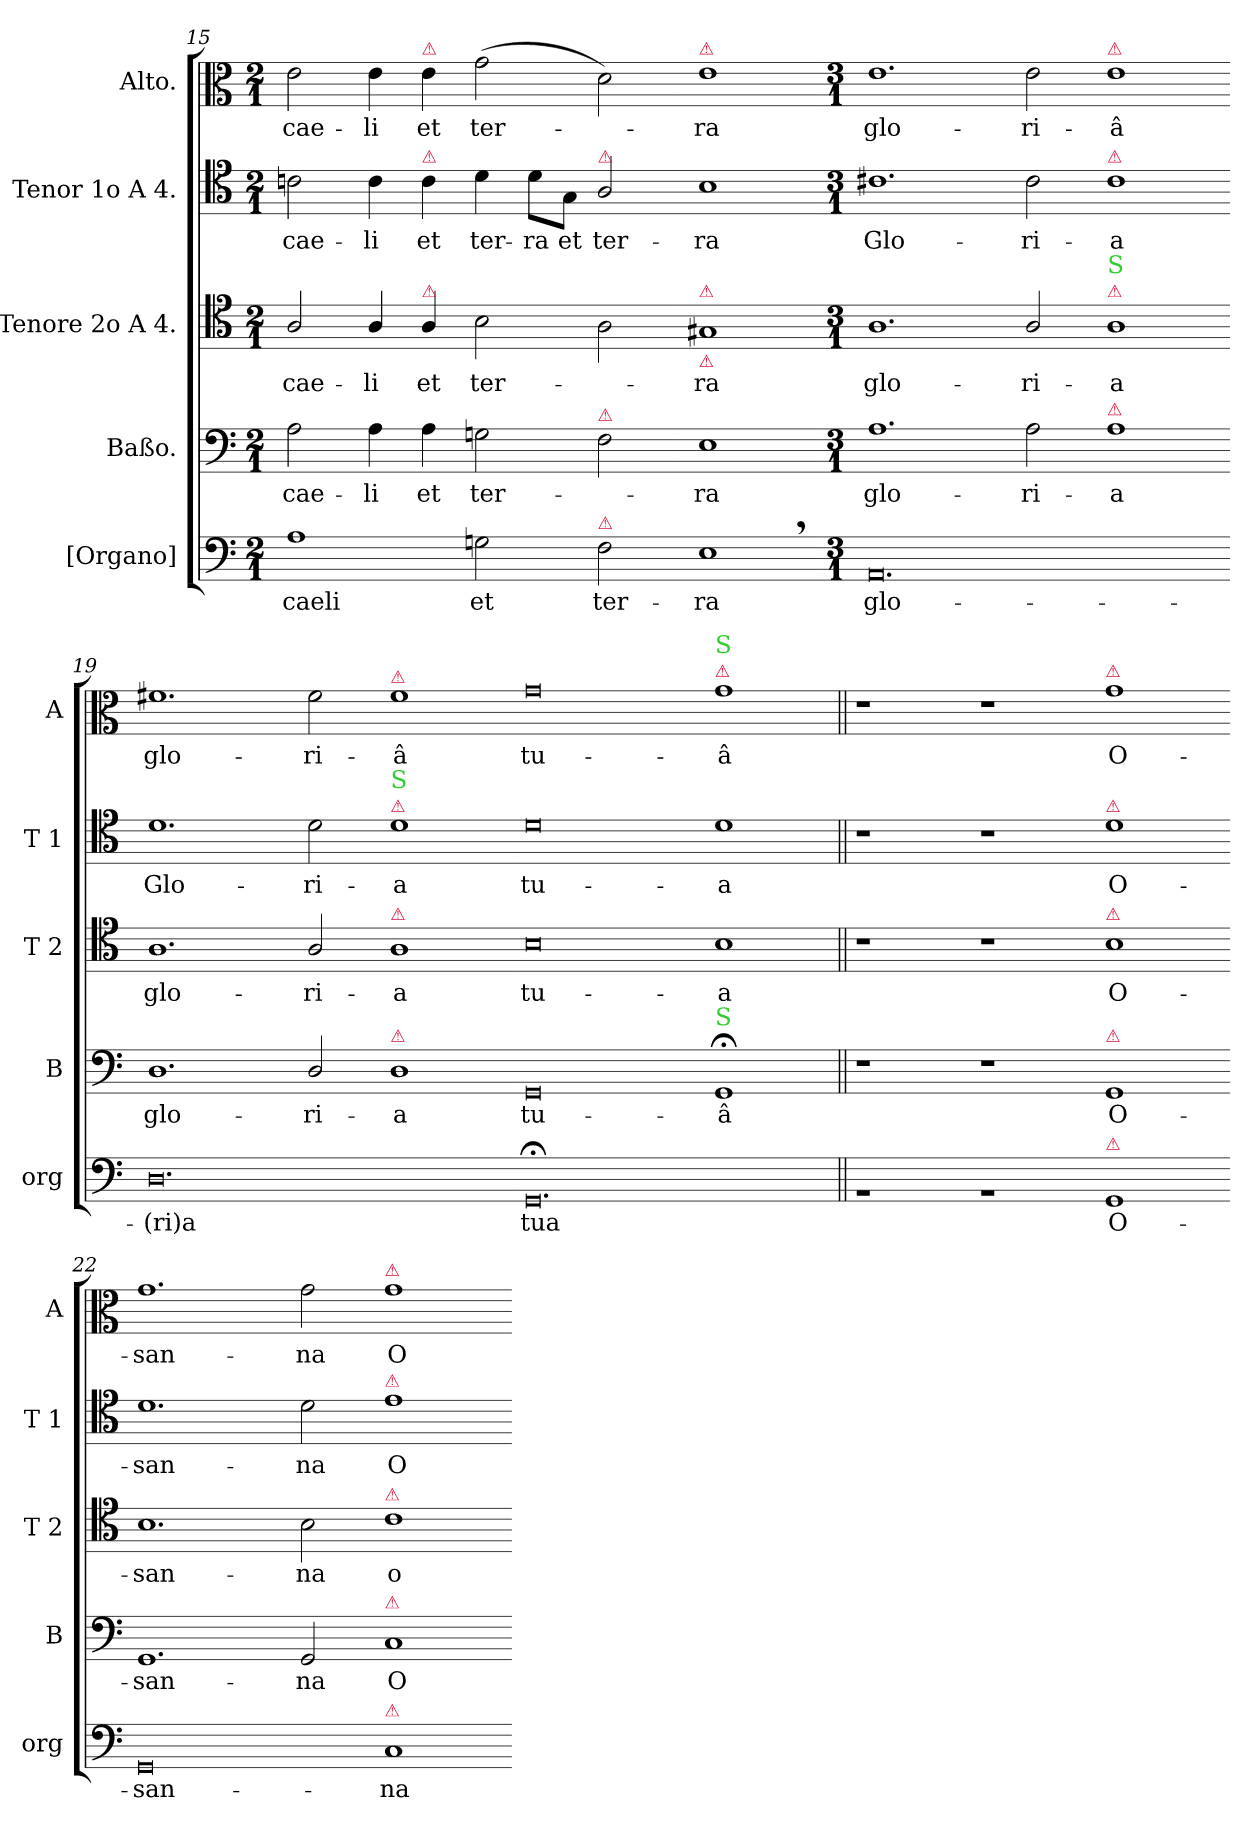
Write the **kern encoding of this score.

**kern	**text	**kern	**text	**kern	**text	**kern	**text	**kern	**text
*part5	*part5	*part4	*part4	*part3	*part3	*part2	*part2	*part1	*part1
*staff5	*staff5	*staff4	*staff4	*staff3	*staff3	*staff2	*staff2	*staff1	*staff1
*I"[Organo]	*	*I"Baßo.	*	*I"Tenore 2o A 4.	*	*I"Tenor 1o A 4.	*	*I"Alto.	*
*I'org	*	*I'B	*	*I'T 2	*	*I'T 1	*	*I'A	*
*clefF4	*	*clefF4	*	*clefC4	*	*clefC4	*	*clefC3	*
*k[]	*	*k[]	*	*k[]	*	*k[]	*	*k[]	*
*M2/1	*	*M2/1	*	*M2/1	*	*M2/1	*	*M2/1	*
=15	=15	=15	=15	=15	=15	=15	=15	=15	=15
1A	caeli	2A\	cae-	2A/	cae-	2cn\	cae-	2e\	cae-
.	.	4A\	-li	4A/	-li	4c\	-li	4e\	-li
!	!	!	!	!	!	!	!	!LO:TX:a:color=crimson:t=⚠	!
!	!	!	!	!	!	!LO:TX:a:color=crimson:t=⚠	!	!	!
!	!	!	!	!LO:TX:a:color=crimson:t=⚠	!	!	!	!	!
.	.	4A\	et	4A/	et	4c\	et	4e\	et
2Gn\	et	2Gn\	ter-	2B\	ter-	4d\	ter-	(2g\	ter-
.	.	.	.	.	.	8d\L	-ra	.	.
.	.	.	.	.	.	8G\J	et	.	.
!	!	!	!	!	!	!LO:TX:a:color=crimson:t=⚠	!	!	!
!	!	!LO:TX:a:color=crimson:t=⚠	!	!	!	!	!	!	!
!LO:TX:a:color=crimson:t=⚠	!	!	!	!	!	!	!	!	!
2F\	ter-	2F\	.	2A\	.	2A/	ter-	2d\)	.
=17-	=17-	=17-	=17-	=17-	=17-	=17-	=17-	=17-	=17-
!	!	!	!	!	!	!	!	!LO:TX:a:color=crimson:t=⚠	!
!	!	!	!	!LO:TX:a:color=crimson:t=⚠	!	!	!	!	!
!	!	!	!	!LO:TX:b:color=crimson:t=⚠	!	!	!	!	!
1E,<	-ra	1E	-ra	1G#X	-ra	1B	-ra	1e	-ra
=18-	=18-	=18-	=18-	=18-	=18-	=18-	=18-	=18-	=18-
*M3/1	*	*M3/1	*	*M3/1	*	*M3/1	*	*M3/1	*
0.AA	glo-	1.A	glo-	1.A	glo-	1.c#X	Glo-	1.e	glo-
.	.	2A\	-ri-	2A/	-ri-	2c#\	-ri-	2e\	-ri-
!	!	!	!	!	!	!	!	!LO:TX:a:color=crimson:t=⚠	!
!	!	!	!	!	!	!LO:TX:a:color=crimson:t=⚠	!	!	!
!	!	!	!	!LO:TX:a:color=crimson:t=⚠	!	!	!	!	!
!	!	!	!	!LO:TX:a:color=limegreen:t=S	!	!	!	!	!
!	!	!LO:TX:a:color=crimson:t=⚠	!	!	!	!	!	!	!
.	.	1A	-a	1A	-a	1c#	-a	1e	-â
=19-	=19-	=19-	=19-	=19-	=19-	=19-	=19-	=19-	=19-
!	!	!	!LO:LY:i	!	!	!	!LO:LY:i	!	!LO:LY:i
0.D	-(ri)a	1.D	glo-	1.A	glo-	1.d	Glo-	1.f#X	glo-
!	!	!	!LO:LY:i	!	!	!	!LO:LY:i	!	!LO:LY:i
.	.	2D/	-ri-	2A/	-ri-	2d\	-ri-	2f#\	-ri-
!	!	!	!	!	!	!	!	!LO:TX:a:color=crimson:t=⚠	!
!	!	!	!	!	!	!LO:TX:a:color=crimson:t=⚠	!	!	!
!	!	!	!	!	!	!LO:TX:a:color=limegreen:t=S	!	!	!
!	!	!	!	!LO:TX:a:color=crimson:t=⚠	!	!	!	!	!
!	!	!LO:TX:a:color=crimson:t=⚠	!	!	!	!	!	!	!
!	!	!	!LO:LY:i	!	!	!	!LO:LY:i	!	!LO:LY:i
.	.	1D	-a	1A	-a	1d	-a	1f#	-â
=20-	=20-	=20-	=20-	=20-	=20-	=20-	=20-	=20-	=20-
0.GG;<	tua	0GG	tu-	0B	tu-	0d	tu-	0g	tu-
!	!	!	!	!	!	!	!	!LO:TX:a:color=crimson:t=⚠	!
!	!	!	!	!	!	!	!	!LO:TX:a:color=limegreen:t=S	!
!	!	!LO:TX:a:color=limegreen:t=S	!	!	!	!	!	!	!
.	.	1GG;<	-â	1B	-a	1d	-a	1g	-â
=21||	=21||	=21||	=21||	=21||	=21||	=21||	=21||	=21||	=21||
1rBB	.	1r	.	1r	.	1r	.	1r	.
1rBB	.	1r	.	1r	.	1r	.	1r	.
!	!	!	!	!	!	!	!	!LO:TX:a:color=crimson:t=⚠	!
!	!	!	!	!	!	!LO:TX:a:color=crimson:t=⚠	!	!	!
!	!	!	!	!LO:TX:a:color=crimson:t=⚠	!	!	!	!	!
!	!	!LO:TX:a:color=crimson:t=⚠	!	!	!	!	!	!	!
!LO:TX:a:color=crimson:t=⚠	!	!	!	!	!	!	!	!	!
1GG	O-	1GG	O-	1B	O-	1d	O-	1g	O-
=22-	=22-	=22-	=22-	=22-	=22-	=22-	=22-	=22-	=22-
0GG	-san-	1.GG	-san-	1.B	-san-	1.d	-san-	1.g	-san-
.	.	2GG/	-na	2B\	-na	2d\	-na	2g\	-na
!	!	!	!	!	!	!	!	!LO:TX:a:color=crimson:t=⚠	!
!	!	!	!	!	!	!LO:TX:a:color=crimson:t=⚠	!	!	!
!	!	!	!	!LO:TX:a:color=crimson:t=⚠	!	!	!	!	!
!	!	!LO:TX:a:color=crimson:t=⚠	!	!	!	!	!	!	!
!LO:TX:a:color=crimson:t=⚠	!	!	!	!	!	!	!	!	!
!	!	!	!LO:LY:i	!	!	!	!LO:LY:i	!	!
1C	-na	1C	O-	1c	o-	1e	O-	1g	O-
=-	=-	=-	=-	=-	=-	=-	=-	=-	=-
*-	*-	*-	*-	*-	*-	*-	*-	*-	*-
